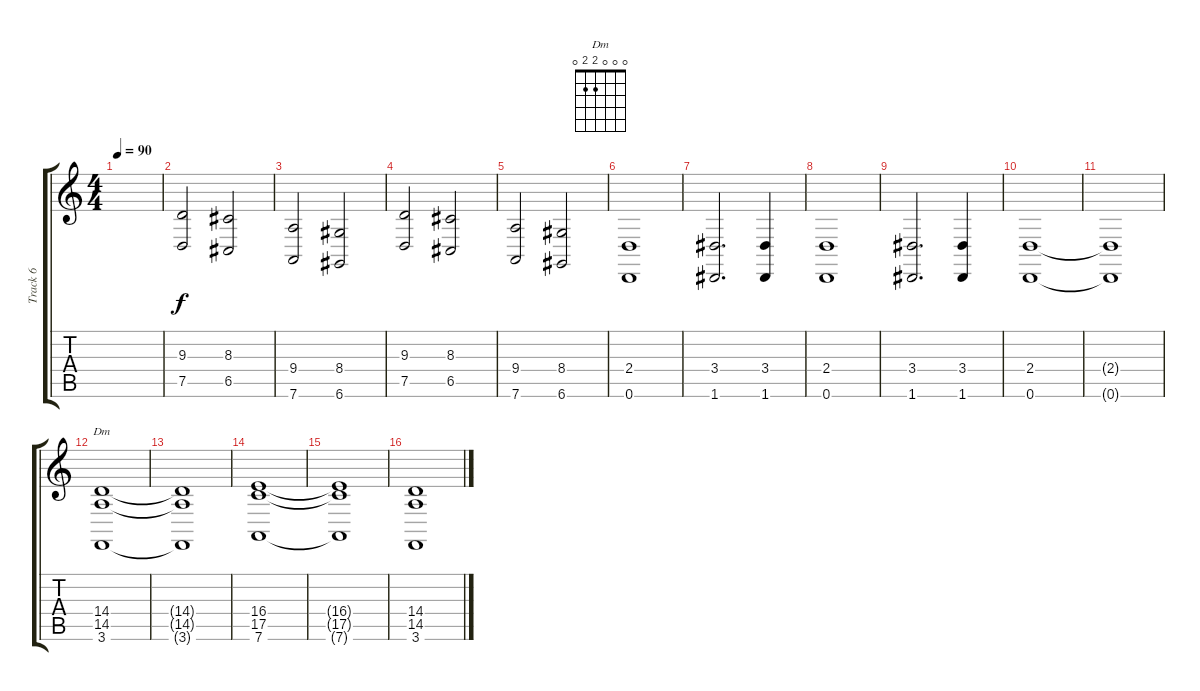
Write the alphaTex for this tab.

\track ("Track 6" "Track 6") {instrument stringensemble1}
\staff {score tabs}
\tuning (D4 A3 F3 C3 G2 D2) {hide}
\chord ("Dm" 0 0 0 2 2 0)
\ts (4 4)
\tempo 90
\clef g2
\ks c
|
(9.3 7.5).2 (8.3 6.5).2 |
(9.4 7.6).2 (8.4 6.6).2 |
(9.3 7.5).2 (8.3 6.5).2 |
(9.4 7.6).2 (8.4 6.6).2 |
(2.4 0.6).1 |
(3.4 1.6).2{d} (3.4 1.6).4 |
(2.4 0.6).1 |
(3.4 1.6).2{d} (3.4 1.6).4 |
(2.4 0.6).1 |
(2.4{t} 0.6{t}).1 |
(14.4 14.5 3.6).1{ch "Dm"} |
(14.4{t} 14.5{t} 3.6{t}).1 |
(16.4 17.5 7.6).1 |
(16.4{t} 17.5{t} 7.6{t}).1 |
(14.4 14.5 3.6).1
